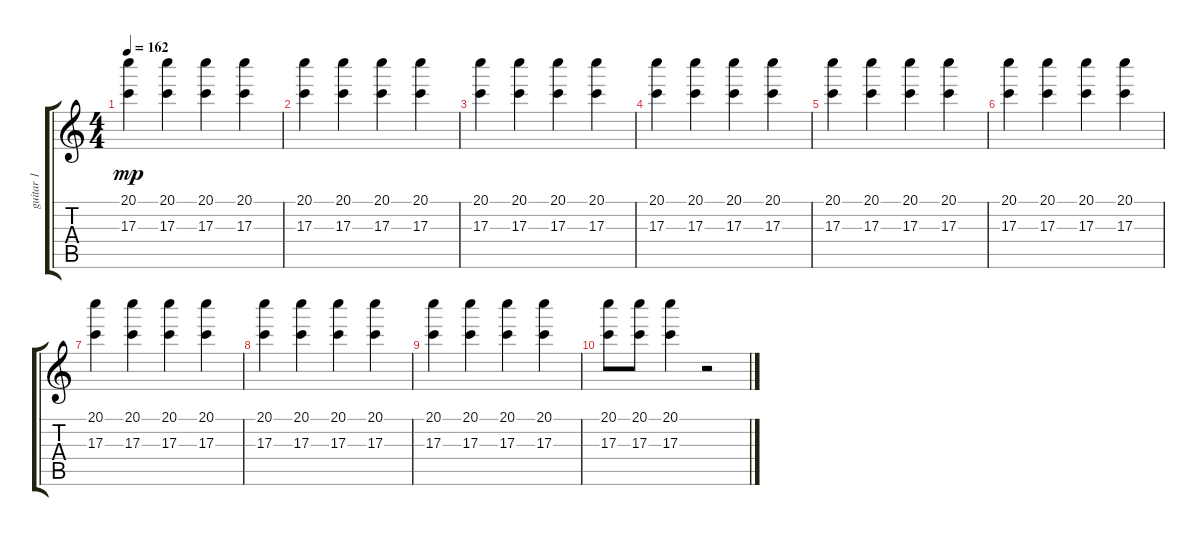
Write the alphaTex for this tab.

\track ("guitar 1" "guitar 1") {instrument distortionguitar}
\staff {score tabs}
\tuning (E4 B3 G3 D3 A2 E2) {hide}
\ts (4 4)
\tempo 162
\clef g2
\ks c
(20.1 17.3).4{dy mp} (20.1 17.3).4 (20.1 17.3).4 (20.1 17.3).4 |
(20.1 17.3).4 (20.1 17.3).4 (20.1 17.3).4 (20.1 17.3).4 |
(20.1 17.3).4 (20.1 17.3).4 (20.1 17.3).4 (20.1 17.3).4 |
(20.1 17.3).4 (20.1 17.3).4 (20.1 17.3).4 (20.1 17.3).4 |
(20.1 17.3).4 (20.1 17.3).4 (20.1 17.3).4 (20.1 17.3).4 |
(20.1 17.3).4 (20.1 17.3).4 (20.1 17.3).4 (20.1 17.3).4 |
(20.1 17.3).4 (20.1 17.3).4 (20.1 17.3).4 (20.1 17.3).4 |
(20.1 17.3).4 (20.1 17.3).4 (20.1 17.3).4 (20.1 17.3).4 |
(20.1 17.3).4 (20.1 17.3).4 (20.1 17.3).4 (20.1 17.3).4 |
(20.1 17.3).8 (20.1 17.3).8 (20.1 17.3).4 r.2
